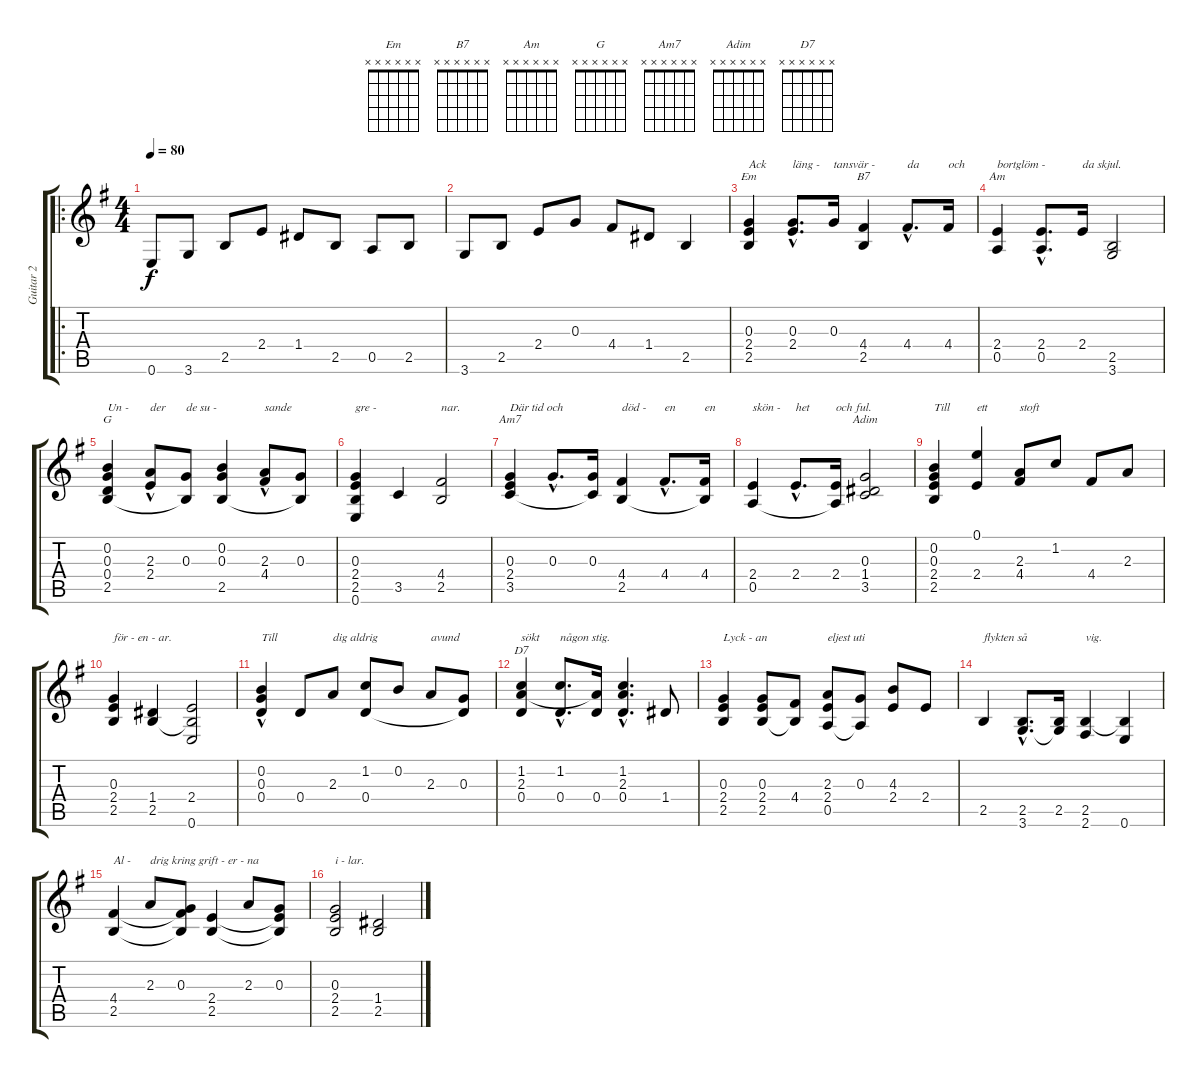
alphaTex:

\track ("Guitar 2" "Guitar 2") {instrument acousticguitarnylon}
\staff {score tabs}
\tuning (E4 B3 G3 D3 A2 E2) {hide}
\chord ("Em" x x x x x x) {firstfret 0}
\chord ("B7" x x x x x x) {firstfret 0}
\chord ("Am" x x x x x x) {firstfret 0}
\chord ("G" x x x x x x) {firstfret 0}
\chord ("Am7" x x x x x x) {firstfret 0}
\chord ("Adim" x x x x x x) {firstfret 0}
\chord ("D7" x x x x x x) {firstfret 0}
\ro
\ts (4 4)
\tempo 80
\clef g2
\ks g
0.6.8{dy f instrument acousticguitarnylon} 3.6.8 2.5.8 2.4.8 1.4.8 2.5.8 0.5.8 2.5.8 |
3.6.8 2.5.8 2.4.8 0.3.8 4.4.8 1.4.8 2.5.4 |
(0.3 2.4 2.5).4{ch "Em" txt "Ack"} (0.3{hac} 2.4{hac}).8{d txt "läng -"} 0.3.16{txt "tansvär -"} (4.4 2.5).4{ch "B7"} 4.4{hac}.8{d txt "da"} 4.4.16{txt "och"} |
(2.4 0.5).4{ch "Am" txt "bortglöm -"} (2.4{hac} 0.5{hac}).8{d} 2.4.16{txt "da skjul."} (2.5 3.6).2 |
(0.2 0.3 0.4 2.5).4{ch "G" txt "Un - "} (2.3{hac} 2.4{hac}).8{txt "der"} (0.3 2.5{t}).8{txt "de su -"} (0.2 0.3 2.5).4 (2.3{hac} 4.4{hac}).8{txt "sande"} (0.3 2.5{t}).8 |
(0.3 2.4 2.5 0.6).4{txt "gre - "} 3.5.4 (4.4 2.5).2{txt "nar."} |
(0.3 2.4 3.5).4{ch "Am7" txt "Där tid och"} 0.3{hac}.8{d} (0.3 3.5{t}).16 (4.4 2.5).4{txt "död -"} 4.4{hac}.8{d txt "en"} (4.4 2.5{t}).16{txt "en"} |
(2.4 0.5).4{txt "skön -"} 2.4{hac}.8{d txt "het "} (2.4 0.5{t}).16{txt "och ful."} (0.3 1.4 3.5).2{ch "Adim"} |
(0.2 0.3 2.4 2.5).4{txt "Till "} (0.1 2.4).4{txt "ett "} (2.3 4.4).8{txt "stoft"} 1.2.8 4.4.8 2.3.8 |
(0.3 2.4 2.5).4{txt "för - en - ar."} (1.4 2.5).4 (2.4 2.5{t} 0.6).2 |
(0.2 0.3{hac} 0.4).4{txt "Till"} 0.4.8 2.3.8{txt "dig aldrig "} (1.2 0.4).8 0.2.8 2.3.8{txt "avund "} (0.3 0.4{t}).8 |
(1.2 2.3 0.4).4{ch "D7" txt "sökt"} (1.2{hac} 0.4{hac}).8{d txt "någon stig."} (2.3{t} 0.4).16 (1.2{hac} 2.3{hac} 0.4{hac}).4{d} 1.4.8 |
(0.3 2.4 2.5).4{txt "Lyck - an"} (0.3 2.4 2.5).8 (4.4 2.5{t}).8 (2.3 2.4 0.5).8{txt "eljest uti"} (0.3 0.5{t}).8 (4.3 2.4).8 2.4.8 |
2.5.4{txt "flykten så"} (2.5{hac} 3.6{hac}).8{d} (2.5 3.6{t}).16 (2.5 2.6).4{txt "vig."} (2.5{t} 0.6).4 |
(4.4 2.5).4{txt "Al - "} 2.3.8{txt "drig kring grift - er - na "} (0.3 4.4{t} 2.5{t}).8 (2.4 2.5).4 2.3.8 (0.3 2.4{t} 2.5{t}).8 |
(0.3 2.4 2.5).2{txt "i - lar."} (1.4 2.5).2
